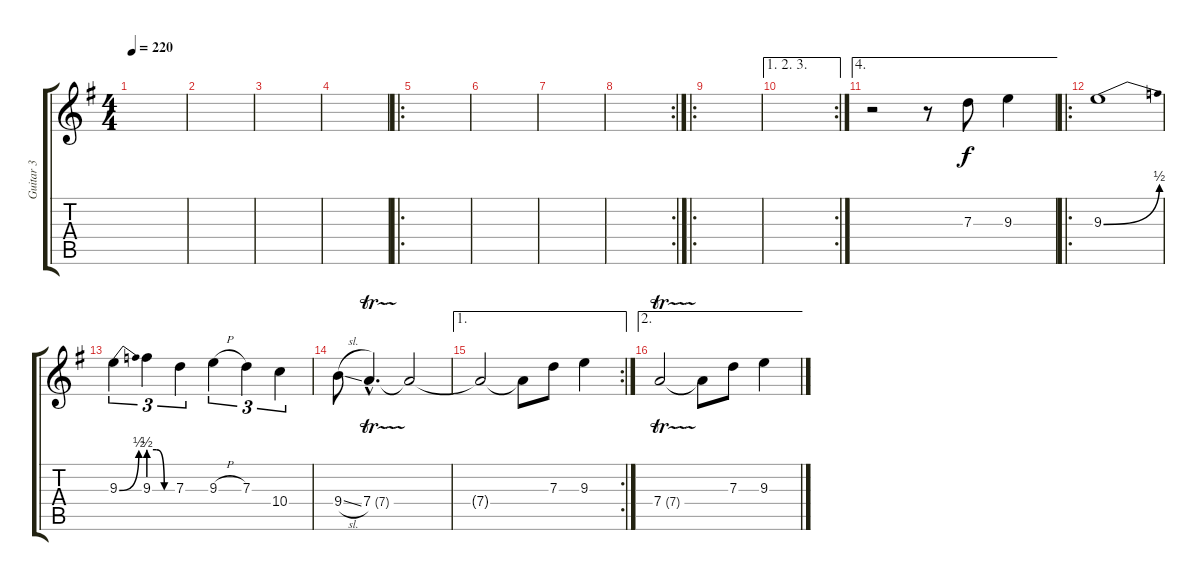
\track ("Guitar 3" "Guitar 3") {instrument distortionguitar}
\staff {score tabs}
\tuning (E4 B3 G3 D3 A2 E2) {hide}
\ts (4 4)
\tempo 220
\clef g2
\ks g
|
|
|
|
\ro
|
|
|
\rc 2
|
\ro
|
\ae (1 2 3)
\rc 2
|
\ae 4
r.2 r.8 7.3.8 9.3.4 |
\ro
9.3{be (bend 0 0 60 2)}.1 |
9.3{be (bend 0 0 60 2)}.4{tu (3 2)} 9.3{be (custom 0 2 20 2 40 0 60 0)}.4{tu (3 2)} 7.3.4{tu (3 2)} 9.3{h}.4{tu (3 2)} 7.3.4{tu (3 2)} 10.4.4{tu (3 2)} |
9.4{sl}.8 7.4{tr (7 16) hac}.4{d} 7.4{t}.2 |
\ae 1
\rc 2
7.4{t}.2 7.4{t}.8 7.3.8 9.3.4 |
\ae 2
7.4{tr (7 16)}.2 7.4{t}.8 7.3.8 9.3.4
